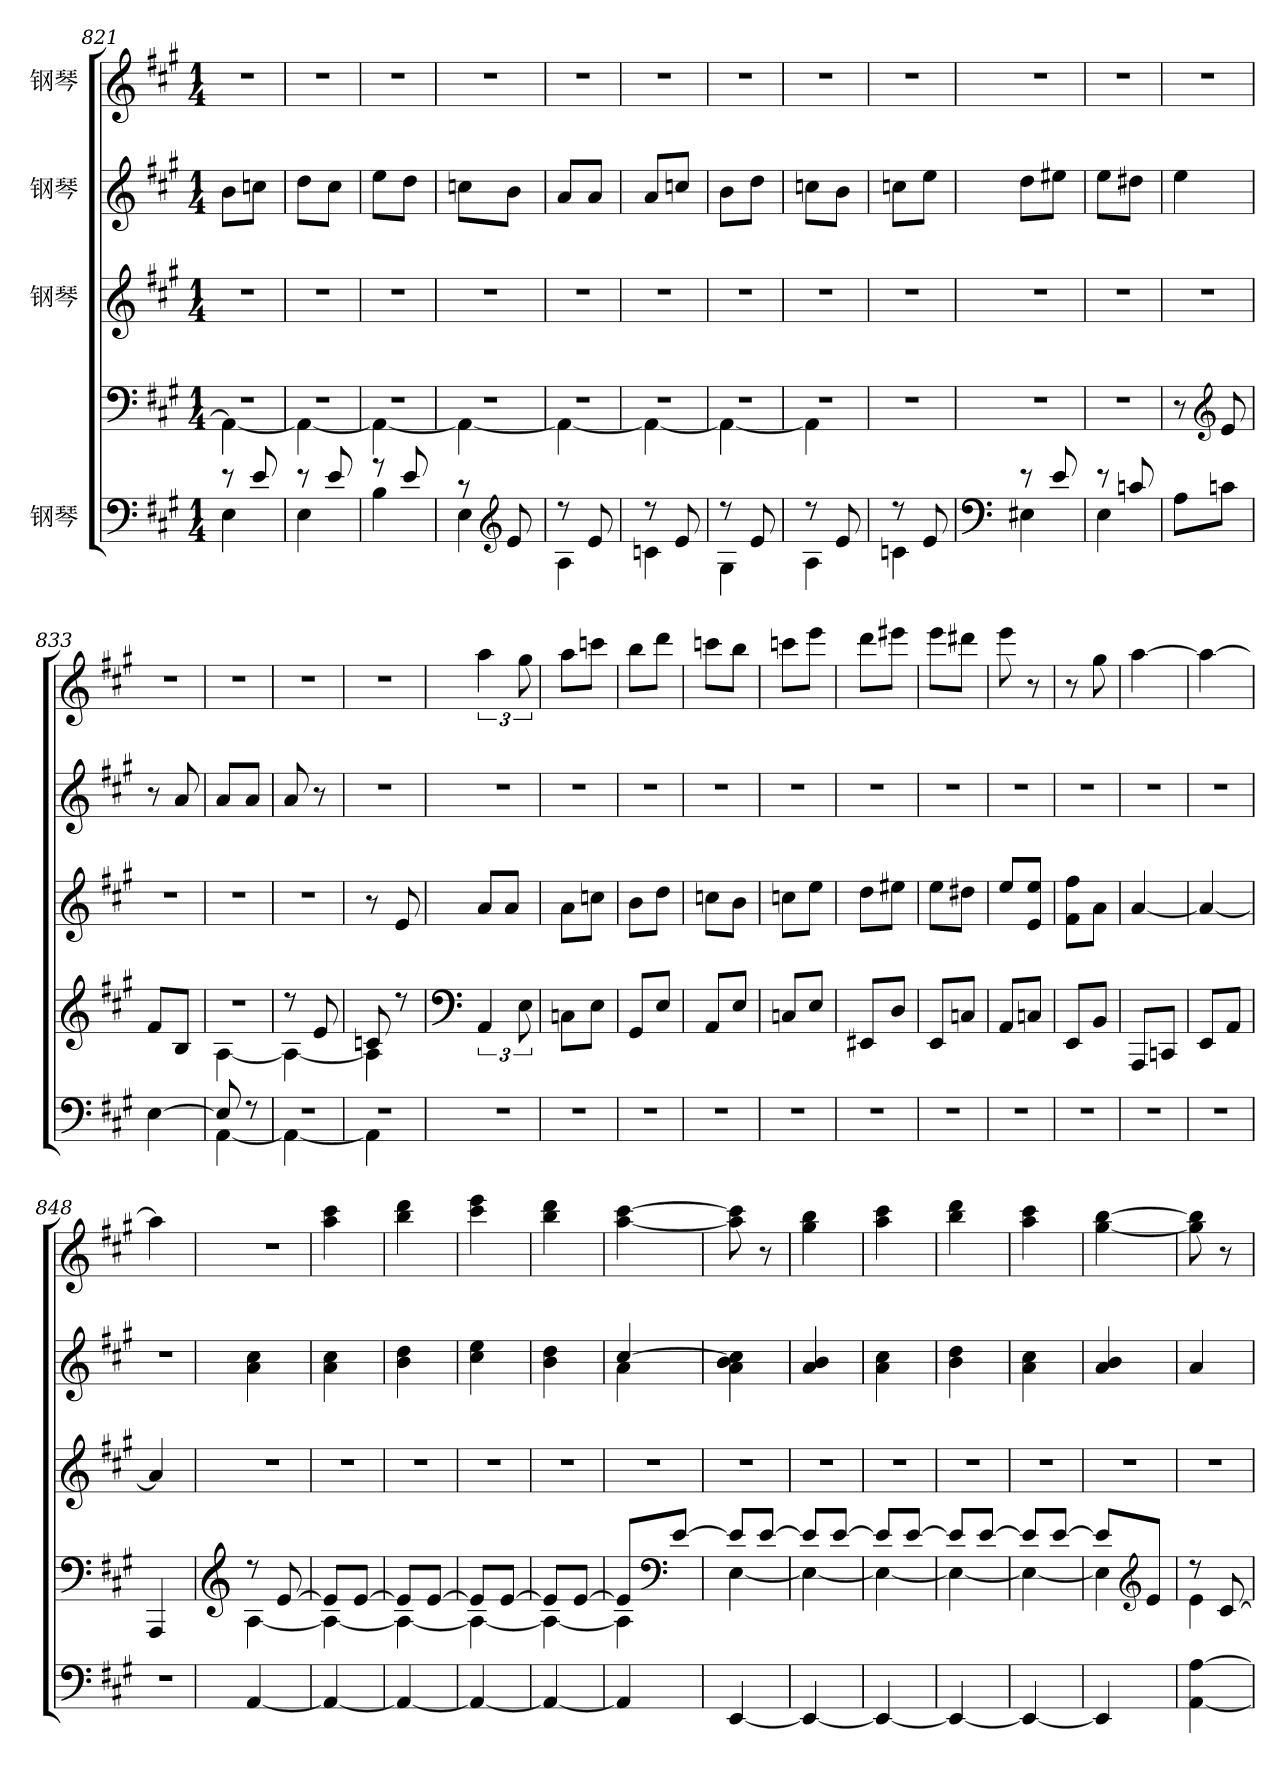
**kern	**kern	**kern	**kern	**kern
*part4	*part4	*part3	*part2	*part1
*staff5	*staff4	*staff3	*staff2	*staff1
*I"钢琴	*	*I"钢琴	*I"钢琴	*I"钢琴
*clefF4	*clefF4	*clefG2	*clefG2	*clefG2
*k[f#c#g#]	*k[f#c#g#]	*k[f#c#g#]	*k[f#c#g#]	*k[f#c#g#]
*M1/4	*M1/4	*M1/4	*M1/4	*M1/4
=821	=821	=821	=821	=821
*^	*^	*	*	*
8r	4E\	4r	4AA\_	4r	8b\L	4r
8e/	.	.	.	.	8ccn\J	.
=822	=822	=822	=822	=822	=822	=822
8r	4E\	4r	4AA\_	4r	8dd\L	4r
8e/	.	.	.	.	8cc#\J	.
!!LO:PB:g=z
=823	=823	=823	=823	=823	=823	=823
8r	4B\	4r	4AA\_	4r	8ee\L	4r
8e/	.	.	.	.	8dd\J	.
=824	=824	=824	=824	=824	=824	=824
8r	4E\	4r	4AA\_	4r	8ccn\L	4r
*clefG2	*	*	*	*	*	*
8e/	.	.	.	.	8b\J	.
=825	=825	=825	=825	=825	=825	=825
8r	4A\	4r	4AA\_	4r	8a/L	4r
8e/	.	.	.	.	8a/J	.
=826	=826	=826	=826	=826	=826	=826
8r	4cn\	4r	4AA\_	4r	8a/L	4r
8e/	.	.	.	.	8ccn/J	.
=827	=827	=827	=827	=827	=827	=827
8r	4G#\	4r	4AA\_	4r	8b\L	4r
8e/	.	.	.	.	8dd\J	.
=828	=828	=828	=828	=828	=828	=828
8r	4A\	4r	4AA\]	4r	8ccn\L	4r
8e/	.	.	.	.	8b\J	.
*	*	*v	*v	*	*	*
=829	=829	=829	=829	=829	=829
8r	4cn\	4r	4r	8ccn\L	4r
8e/	.	.	.	8ee\J	.
=830	=830	=830	=830	=830	=830
*clefF4	*	*	*	*	*
8r	4E#X\	4r	4r	8dd\L	4r
8e/	.	.	.	8ee#X\J	.
=831	=831	=831	=831	=831	=831
8r	4E\	4r	4r	8ee\L	4r
8cn/	.	.	.	8dd#X\J	.
*v	*v	*	*	*	*
!!LO:LB:g=z
=832	=832	=832	=832	=832
8A\L	8r	4r	4ee\	4r
*	*clefG2	*	*	*
8cn\J	8e/	.	.	.
=833	=833	=833	=833	=833
[4E\	8f#/L	4r	8r	4r
.	8B/J	.	8a/	.
=834	=834	=834	=834	=834
*^	*^	*	*	*
8E/]	[4AA\	4r	[4A\	4r	8a/L	4r
8r	.	.	.	.	8a/J	.
=835	=835	=835	=835	=835	=835	=835
4r	4AA\_	8r	4A\_	4r	8a/	4r
.	.	8e/	.	.	8r	.
=836	=836	=836	=836	=836	=836	=836
4r	4AA\]	8cn/	4A\]	8r	4r	4r
.	.	8r	.	8e/	.	.
*v	*v	*	*	*	*	*
*	*v	*v	*	*	*
=837	=837	=837	=837	=837
*	*clefF4	*	*	*
4r	6AA/	8a/L	4r	6aa\
.	.	8a/J	.	.
.	12E\	.	.	12gg#\
=838	=838	=838	=838	=838
4r	8Cn\L	8a\L	4r	8aa\L
.	8E\J	8ccn\J	.	8cccn\J
=839	=839	=839	=839	=839
4r	8GG#/L	8b\L	4r	8bb\L
.	8E/J	8dd\J	.	8ddd\J
=840	=840	=840	=840	=840
4r	8AA/L	8ccn\L	4r	8cccn\L
.	8E/J	8b\J	.	8bb\J
!!LO:PB:g=z
=841	=841	=841	=841	=841
4r	8Cn/L	8ccn\L	4r	8cccn\L
.	8E/J	8ee\J	.	8eee\J
=842	=842	=842	=842	=842
4r	8EE#X/L	8dd\L	4r	8ddd\L
.	8D/J	8ee#X\J	.	8eee#X\J
=843	=843	=843	=843	=843
4r	8EE/L	8ee\L	4r	8eee\L
.	8Cn/J	8dd#X\J	.	8ddd#X\J
=844	=844	=844	=844	=844
4r	8AA/L	8ee/L	4r	8eee\
.	8Cn/J	8e/ 8ee/J	.	8r
=845	=845	=845	=845	=845
4r	8EE/L	8f#\ 8ff#\L	4r	8r
.	8BB/J	8a\J	.	8gg#\
=846	=846	=846	=846	=846
4r	8AAA/L	[4a/	4r	[4aa\
.	8CCn/J	.	.	.
=847	=847	=847	=847	=847
4r	8EE/L	4a/_	4r	4aa\_
.	8AA/J	.	.	.
=848	=848	=848	=848	=848
4r	4AAA/	4a/]	4r	4aa\]
=849	=849	=849	=849	=849
*	*clefG2	*	*	*
*	*^	*	*	*
[4AA/	8r	[4A\	4r	4a\ 4cc#\	4r
.	[8e/	.	.	.	.
=850	=850	=850	=850	=850	=850
4AA/_	8e/L]	4A\_	4r	4a\ 4cc#\	4aa\ 4ccc#\
.	[8e/J	.	.	.	.
=851	=851	=851	=851	=851	=851
4AA/_	8e/L]	4A\_	4r	4b\ 4dd\	4bb\ 4ddd\
.	[8e/J	.	.	.	.
!!LO:LB:g=z
=852	=852	=852	=852	=852	=852
4AA/_	8e/L]	4A\_	4r	4cc#\ 4ee\	4ccc#\ 4eee\
.	[8e/J	.	.	.	.
=853	=853	=853	=853	=853	=853
4AA/_	8e/L]	4A\_	4r	4b\ 4dd\	4bb\ 4ddd\
.	[8e/J	.	.	.	.
=854	=854	=854	=854	=854	=854
*	*	*	*	*^	*
4AA/]	8e/L]	4A\]	4r	[4cc#/	4a\	[4aa\ [4ccc#\
*	*clefF4	*	*	*	*	*
.	[8e/J	.	.	.	.	.
*	*	*	*	*v	*v	*
=855	=855	=855	=855	=855	=855
[4EE/	8e/L]	[4E\	4r	4a\ 4b\ 4cc#\]	8aa\] 8ccc#\]
.	[8e/J	.	.	.	8r
=856	=856	=856	=856	=856	=856
4EE/_	8e/L]	4E\_	4r	4a/ 4b/	4gg#\ 4bb\
.	[8e/J	.	.	.	.
=857	=857	=857	=857	=857	=857
4EE/_	8e/L]	4E\_	4r	4a\ 4cc#\	4aa\ 4ccc#\
.	[8e/J	.	.	.	.
=858	=858	=858	=858	=858	=858
4EE/_	8e/L]	4E\_	4r	4b\ 4dd\	4bb\ 4ddd\
.	[8e/J	.	.	.	.
=859	=859	=859	=859	=859	=859
4EE/_	8e/L]	4E\_	4r	4a\ 4cc#\	4aa\ 4ccc#\
.	[8e/J	.	.	.	.
=860	=860	=860	=860	=860	=860
4EE/]	8e/L]	4E\]	4r	4a/ 4b/	[4gg#\ [4bb\
*	*clefG2	*	*	*	*
.	8e/J	.	.	.	.
=861	=861	=861	=861	=861	=861
[4AA\ [4A\	8r	4e\	4r	4a/	8gg#\] 8bb\]
.	[8c#/	.	.	.	8r
*	*v	*v	*	*	*
=	=	=	=	=
*-	*-	*-	*-	*-
